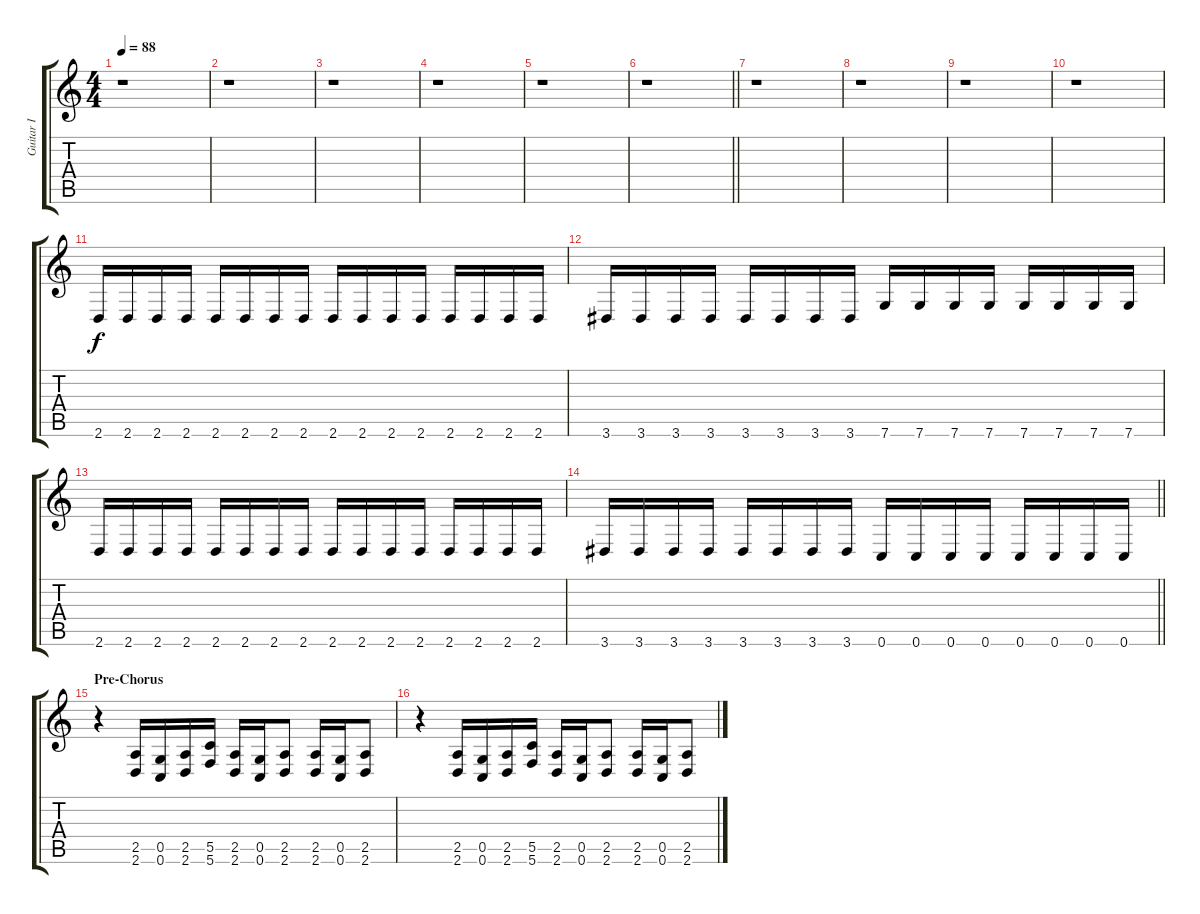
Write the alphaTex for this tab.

\track ("Guitar I" "Guitar I") {instrument distortionguitar}
\staff {score tabs}
\tuning (D4 A3 F3 C3 G2 C2) {hide}
\ts (4 4)
\tempo 88
\clef g2
\ks c
r.1{dy f} |
r.1 |
r.1 |
r.1 |
r.1 |
\barLineRight lightlight
r.1 |
r.1 |
r.1 |
r.1 |
r.1 |
2.6.16 2.6.16 2.6.16 2.6.16 2.6.16 2.6.16 2.6.16 2.6.16 2.6.16 2.6.16 2.6.16 2.6.16 2.6.16 2.6.16 2.6.16 2.6.16 |
3.6.16 3.6.16 3.6.16 3.6.16 3.6.16 3.6.16 3.6.16 3.6.16 7.6.16 7.6.16 7.6.16 7.6.16 7.6.16 7.6.16 7.6.16 7.6.16 |
2.6.16 2.6.16 2.6.16 2.6.16 2.6.16 2.6.16 2.6.16 2.6.16 2.6.16 2.6.16 2.6.16 2.6.16 2.6.16 2.6.16 2.6.16 2.6.16 |
\barLineRight lightlight
3.6.16 3.6.16 3.6.16 3.6.16 3.6.16 3.6.16 3.6.16 3.6.16 0.6.16 0.6.16 0.6.16 0.6.16 0.6.16 0.6.16 0.6.16 0.6.16 |
\section ("" "Pre-Chorus")
r.4 (2.5 2.6).16 (0.5 0.6).16 (2.5 2.6).16 (5.5 5.6).16 (2.5 2.6).16 (0.5 0.6).16 (2.5 2.6).8 (2.5 2.6).16 (0.5 0.6).16 (2.5 2.6).8 |
r.4 (2.5 2.6).16 (0.5 0.6).16 (2.5 2.6).16 (5.5 5.6).16 (2.5 2.6).16 (0.5 0.6).16 (2.5 2.6).8 (2.5 2.6).16 (0.5 0.6).16 (2.5 2.6).8
